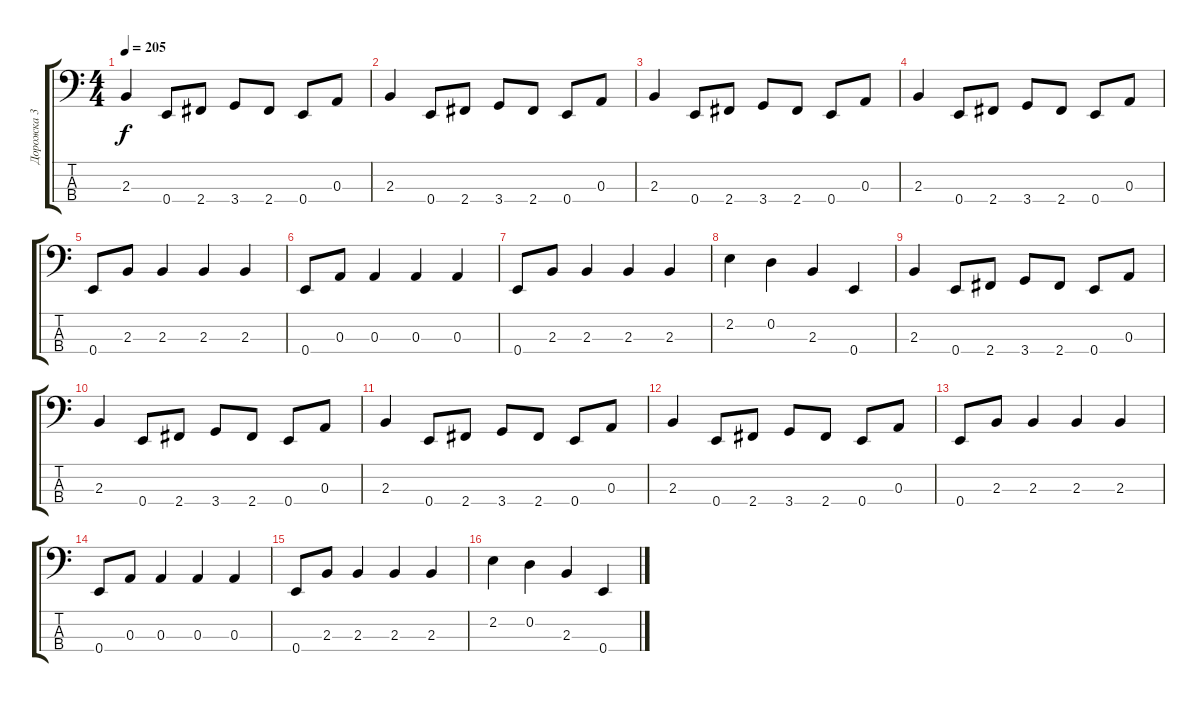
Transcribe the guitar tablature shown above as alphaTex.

\track ("Дорожка 3" "Дорожка 3") {instrument electricbassfinger}
\staff {score tabs}
\tuning (G2 D2 A1 E1) {hide}
\ts (4 4)
\tempo 205
\clef f4
\ks c
2.3.4{dy f} 0.4.8 2.4.8 3.4.8 2.4.8 0.4.8 0.3.8 |
2.3.4 0.4.8 2.4.8 3.4.8 2.4.8 0.4.8 0.3.8 |
2.3.4 0.4.8 2.4.8 3.4.8 2.4.8 0.4.8 0.3.8 |
2.3.4 0.4.8 2.4.8 3.4.8 2.4.8 0.4.8 0.3.8 |
0.4.8 2.3.8 2.3.4 2.3.4 2.3.4 |
0.4.8 0.3.8 0.3.4 0.3.4 0.3.4 |
0.4.8 2.3.8 2.3.4 2.3.4 2.3.4 |
2.2.4 0.2.4 2.3.4 0.4.4 |
2.3.4 0.4.8 2.4.8 3.4.8 2.4.8 0.4.8 0.3.8 |
2.3.4 0.4.8 2.4.8 3.4.8 2.4.8 0.4.8 0.3.8 |
2.3.4 0.4.8 2.4.8 3.4.8 2.4.8 0.4.8 0.3.8 |
2.3.4 0.4.8 2.4.8 3.4.8 2.4.8 0.4.8 0.3.8 |
0.4.8 2.3.8 2.3.4 2.3.4 2.3.4 |
0.4.8 0.3.8 0.3.4 0.3.4 0.3.4 |
0.4.8 2.3.8 2.3.4 2.3.4 2.3.4 |
2.2.4 0.2.4 2.3.4 0.4.4
